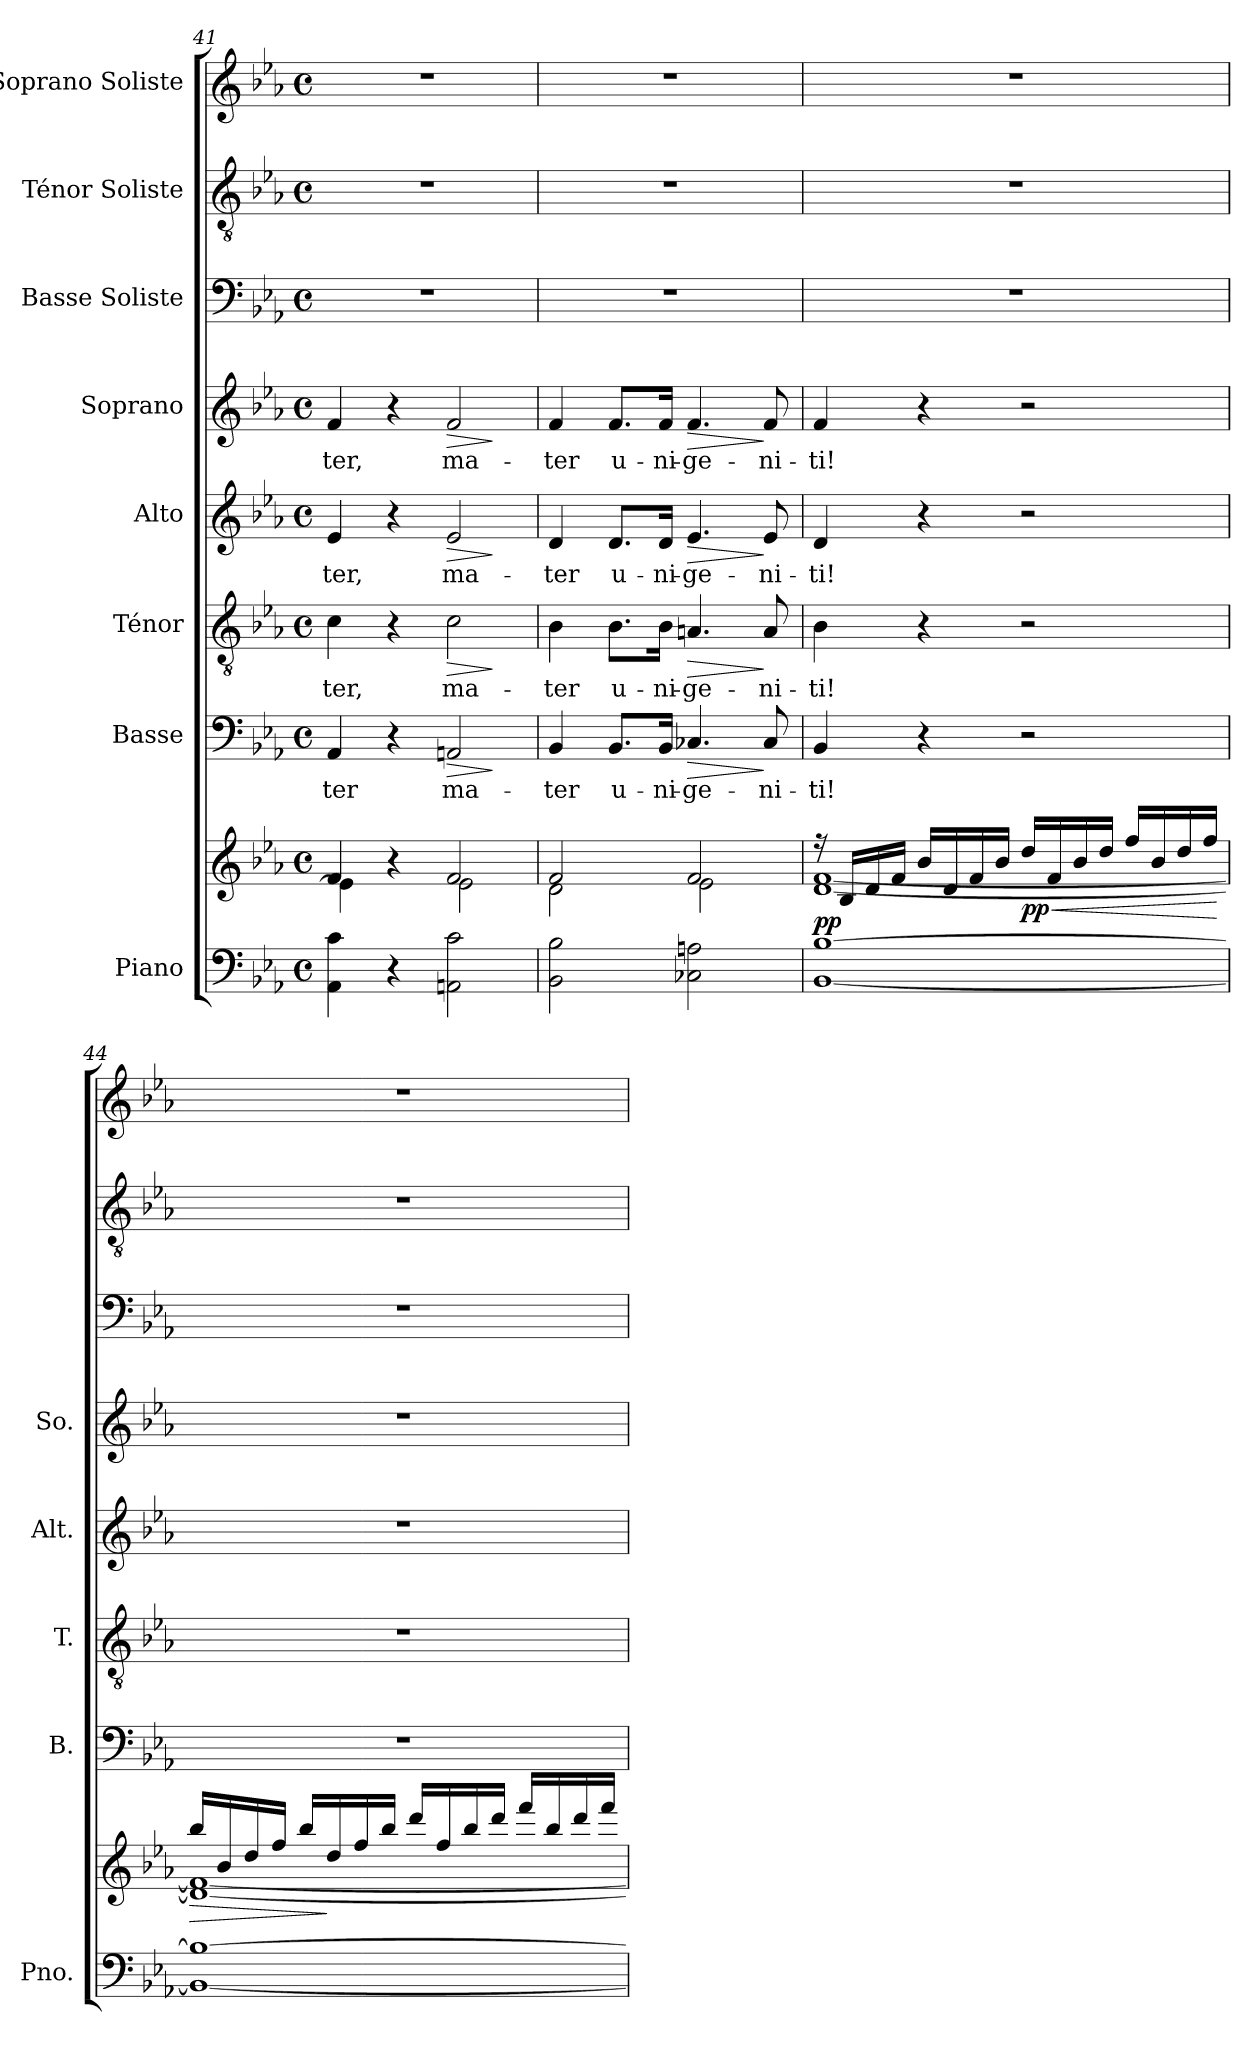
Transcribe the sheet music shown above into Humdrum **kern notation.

**kern	**kern	**dynam	**kern	**text	**dynam	**kern	**text	**dynam	**kern	**text	**dynam	**kern	**text	**dynam	**kern	**kern	**kern
*part8	*part8	*part8	*part7	*part7	*part7	*part6	*part6	*part6	*part5	*part5	*part5	*part4	*part4	*part4	*part3	*part2	*part1
*staff9	*staff8	*staff8/9	*staff7	*staff7	*staff7	*staff6	*staff6	*staff6	*staff5	*staff5	*staff5	*staff4	*staff4	*staff4	*staff3	*staff2	*staff1
*I"Piano	*	*	*I"Basse	*	*	*I"Ténor	*	*	*I"Alto	*	*	*I"Soprano	*	*	*I"Basse Soliste	*I"Ténor Soliste	*I"Soprano Soliste
*I'Pno.	*	*	*I'B.	*	*	*I'T.	*	*	*I'Alt.	*	*	*I'So.	*	*	*	*	*
*clefF4	*clefG2	*	*clefF4	*	*	*clefGv2	*	*	*clefG2	*	*	*clefG2	*	*	*clefF4	*clefGv2	*clefG2
*k[b-e-a-]	*k[b-e-a-]	*	*k[b-e-a-]	*	*	*k[b-e-a-]	*	*	*k[b-e-a-]	*	*	*k[b-e-a-]	*	*	*k[b-e-a-]	*k[b-e-a-]	*k[b-e-a-]
*M4/4	*M4/4	*	*M4/4	*	*	*M4/4	*	*	*M4/4	*	*	*M4/4	*	*	*M4/4	*M4/4	*M4/4
*met(c)	*met(c)	*	*met(c)	*	*	*met(c)	*	*	*met(c)	*	*	*met(c)	*	*	*met(c)	*met(c)	*met(c)
=41	=41	=41	=41	=41	=41	=41	=41	=41	=41	=41	=41	=41	=41	=41	=41	=41	=41
*	*^	*	*	*	*	*	*	*	*	*	*	*	*	*	*	*	*
!	!	!	!	!	!LO:LY:b	!	!	!LO:LY:b	!	!	!LO:LY:b	!	!	!LO:LY:b	!	!	!	!
4AA-\ 4c\	4f/	4e-\]	.	4AA-/	-ter	.	4c\	-ter,	.	4e-/	-ter,	.	4f/	-ter,	.	1r	1r	1r
4r	4r	4ryy	.	4r	.	.	4r	.	.	4r	.	.	4r	.	.	.	.	.
!	!	!	!	!	!LO:LY:b	!LO:HP:b	!	!LO:LY:b	!LO:HP:b	!	!LO:LY:b	!LO:HP:b	!	!LO:LY:b	!LO:HP:b	!	!	!
2AAn\ 2c\	2f/	2e-\	.	2AAn/	ma-	>	2c\	ma-	>	2e-/	ma-	>	2f/	ma-	>	.	.	.
*	*v	*v	*	*	*	*	*	*	*	*	*	*	*	*	*	*	*	*
.	.	.	.	.	]	.	.	]	.	.	]	.	.	]	.	.	.
=42	=42	=42	=42	=42	=42	=42	=42	=42	=42	=42	=42	=42	=42	=42	=42	=42	=42
*	*^	*	*	*	*	*	*	*	*	*	*	*	*	*	*	*	*
!	!	!	!	!	!LO:LY:b	!	!	!LO:LY:b	!	!	!LO:LY:b	!	!	!LO:LY:b	!	!	!	!
2BB-\ 2B-\	2f/	2d\	.	4BB-/	-ter	.	4B-\	-ter	.	4d/	-ter	.	4f/	-ter	.	1r	1r	1r
!	!	!	!	!	!LO:LY:b	!	!	!LO:LY:b	!	!	!LO:LY:b	!	!	!LO:LY:b	!	!	!	!
.	.	.	.	8.BB-/L	u-	.	8.B-\L	u-	.	8.d/L	u-	.	8.f/L	u-	.	.	.	.
!	!	!	!	!	!LO:LY:b	!	!	!LO:LY:b	!	!	!LO:LY:b	!	!	!LO:LY:b	!	!	!	!
.	.	.	.	16BB-/Jk	-ni-	.	16B-\Jk	-ni-	.	16d/Jk	-ni-	.	16f/Jk	-ni-	.	.	.	.
!	!	!	!	!	!LO:LY:b	!LO:HP:b	!	!LO:LY:b	!LO:HP:b	!	!LO:LY:b	!LO:HP:b	!	!LO:LY:b	!LO:HP:b	!	!	!
2C-X\ 2An\	2f/	2e-\	.	4.C-X/	-ge-	>	4.An/	-ge-	>	4.e-/	-ge-	>	4.f/	-ge-	>	.	.	.
!	!	!	!	!	!LO:LY:b	!	!	!LO:LY:b	!	!	!LO:LY:b	!	!	!LO:LY:b	!	!	!	!
.	.	.	.	8C-/	-ni-	]	8A/	-ni-	]	8e-/	-ni-	]	8f/	-ni-	]	.	.	.
!!LO:PB:g=z
=43	=43	=43	=43	=43	=43	=43	=43	=43	=43	=43	=43	=43	=43	=43	=43	=43	=43	=43
!	!	!	!LO:DY:a=2	!	!LO:LY:b	!	!	!LO:LY:b	!	!	!LO:LY:b	!	!	!LO:LY:b	!	!	!	!
[1BB- [1B-	16r	[1d [1f	pp	4BB-/	-ti!-	.	4B-\	ti!	.	4d/	ti!	.	4f/	-ti!	.	1r	1r	1r
.	16B-/LL	.	.	.	.	.	.	.	.	.	.	.	.	.	.	.	.	.
.	16d/	.	.	.	.	.	.	.	.	.	.	.	.	.	.	.	.	.
.	16f/JJ	.	.	.	.	.	.	.	.	.	.	.	.	.	.	.	.	.
.	16b-/LL	.	.	4r	.	.	4r	.	.	4r	.	.	4r	.	.	.	.	.
.	16d/	.	.	.	.	.	.	.	.	.	.	.	.	.	.	.	.	.
.	16f/	.	.	.	.	.	.	.	.	.	.	.	.	.	.	.	.	.
.	16b-/JJ	.	.	.	.	.	.	.	.	.	.	.	.	.	.	.	.	.
!	!	!	!LO:HP:b	!	!	!	!	!	!	!	!	!	!	!	!	!	!	!
!	!	!	!LO:DY:n=1:b	!	!	!	!	!	!	!	!	!	!	!	!	!	!	!
.	16dd/LL	.	< pp	2r	.	.	2r	.	.	2r	.	.	2r	.	.	.	.	.
.	16f/	.	.	.	.	.	.	.	.	.	.	.	.	.	.	.	.	.
.	16b-/	.	.	.	.	.	.	.	.	.	.	.	.	.	.	.	.	.
.	16dd/JJ	.	.	.	.	.	.	.	.	.	.	.	.	.	.	.	.	.
.	16ff/LL	.	.	.	.	.	.	.	.	.	.	.	.	.	.	.	.	.
.	16b-/	.	.	.	.	.	.	.	.	.	.	.	.	.	.	.	.	.
.	16dd/	.	.	.	.	.	.	.	.	.	.	.	.	.	.	.	.	.
.	16ff/JJ	.	.	.	.	.	.	.	.	.	.	.	.	.	.	.	.	.
*	*v	*v	*	*	*	*	*	*	*	*	*	*	*	*	*	*	*	*
.	.	[	.	.	.	.	.	.	.	.	.	.	.	.	.	.	.
=44	=44	=44	=44	=44	=44	=44	=44	=44	=44	=44	=44	=44	=44	=44	=44	=44	=44
!	!	!LO:HP:b	!	!	!	!	!	!	!	!	!	!	!	!	!	!	!
*	*^	*	*	*	*	*	*	*	*	*	*	*	*	*	*	*	*
1BB-_ 1B-_	16bb-/LL	1d_ 1f_	>	1r	.	.	1r	.	.	1r	.	.	1r	.	.	1r	1r	1r
.	16b-/	.	.	.	.	.	.	.	.	.	.	.	.	.	.	.	.	.
.	16dd/	.	.	.	.	.	.	.	.	.	.	.	.	.	.	.	.	.
.	16ff/JJ	.	.	.	.	.	.	.	.	.	.	.	.	.	.	.	.	.
.	16bb-/LL	.	.	.	.	.	.	.	.	.	.	.	.	.	.	.	.	.
.	16dd/	.	]	.	.	.	.	.	.	.	.	.	.	.	.	.	.	.
.	16ff/	.	.	.	.	.	.	.	.	.	.	.	.	.	.	.	.	.
.	16bb-/JJ	.	.	.	.	.	.	.	.	.	.	.	.	.	.	.	.	.
.	16ddd/LL	.	.	.	.	.	.	.	.	.	.	.	.	.	.	.	.	.
.	16ff/	.	.	.	.	.	.	.	.	.	.	.	.	.	.	.	.	.
.	16bb-/	.	.	.	.	.	.	.	.	.	.	.	.	.	.	.	.	.
.	16ddd/JJ	.	.	.	.	.	.	.	.	.	.	.	.	.	.	.	.	.
.	16fff/LL	.	.	.	.	.	.	.	.	.	.	.	.	.	.	.	.	.
.	16bb-/	.	.	.	.	.	.	.	.	.	.	.	.	.	.	.	.	.
.	16ddd/	.	.	.	.	.	.	.	.	.	.	.	.	.	.	.	.	.
.	16fff/JJ	.	.	.	.	.	.	.	.	.	.	.	.	.	.	.	.	.
*	*v	*v	*	*	*	*	*	*	*	*	*	*	*	*	*	*	*	*
=	=	=	=	=	=	=	=	=	=	=	=	=	=	=	=	=	=
*-	*-	*-	*-	*-	*-	*-	*-	*-	*-	*-	*-	*-	*-	*-	*-	*-	*-
